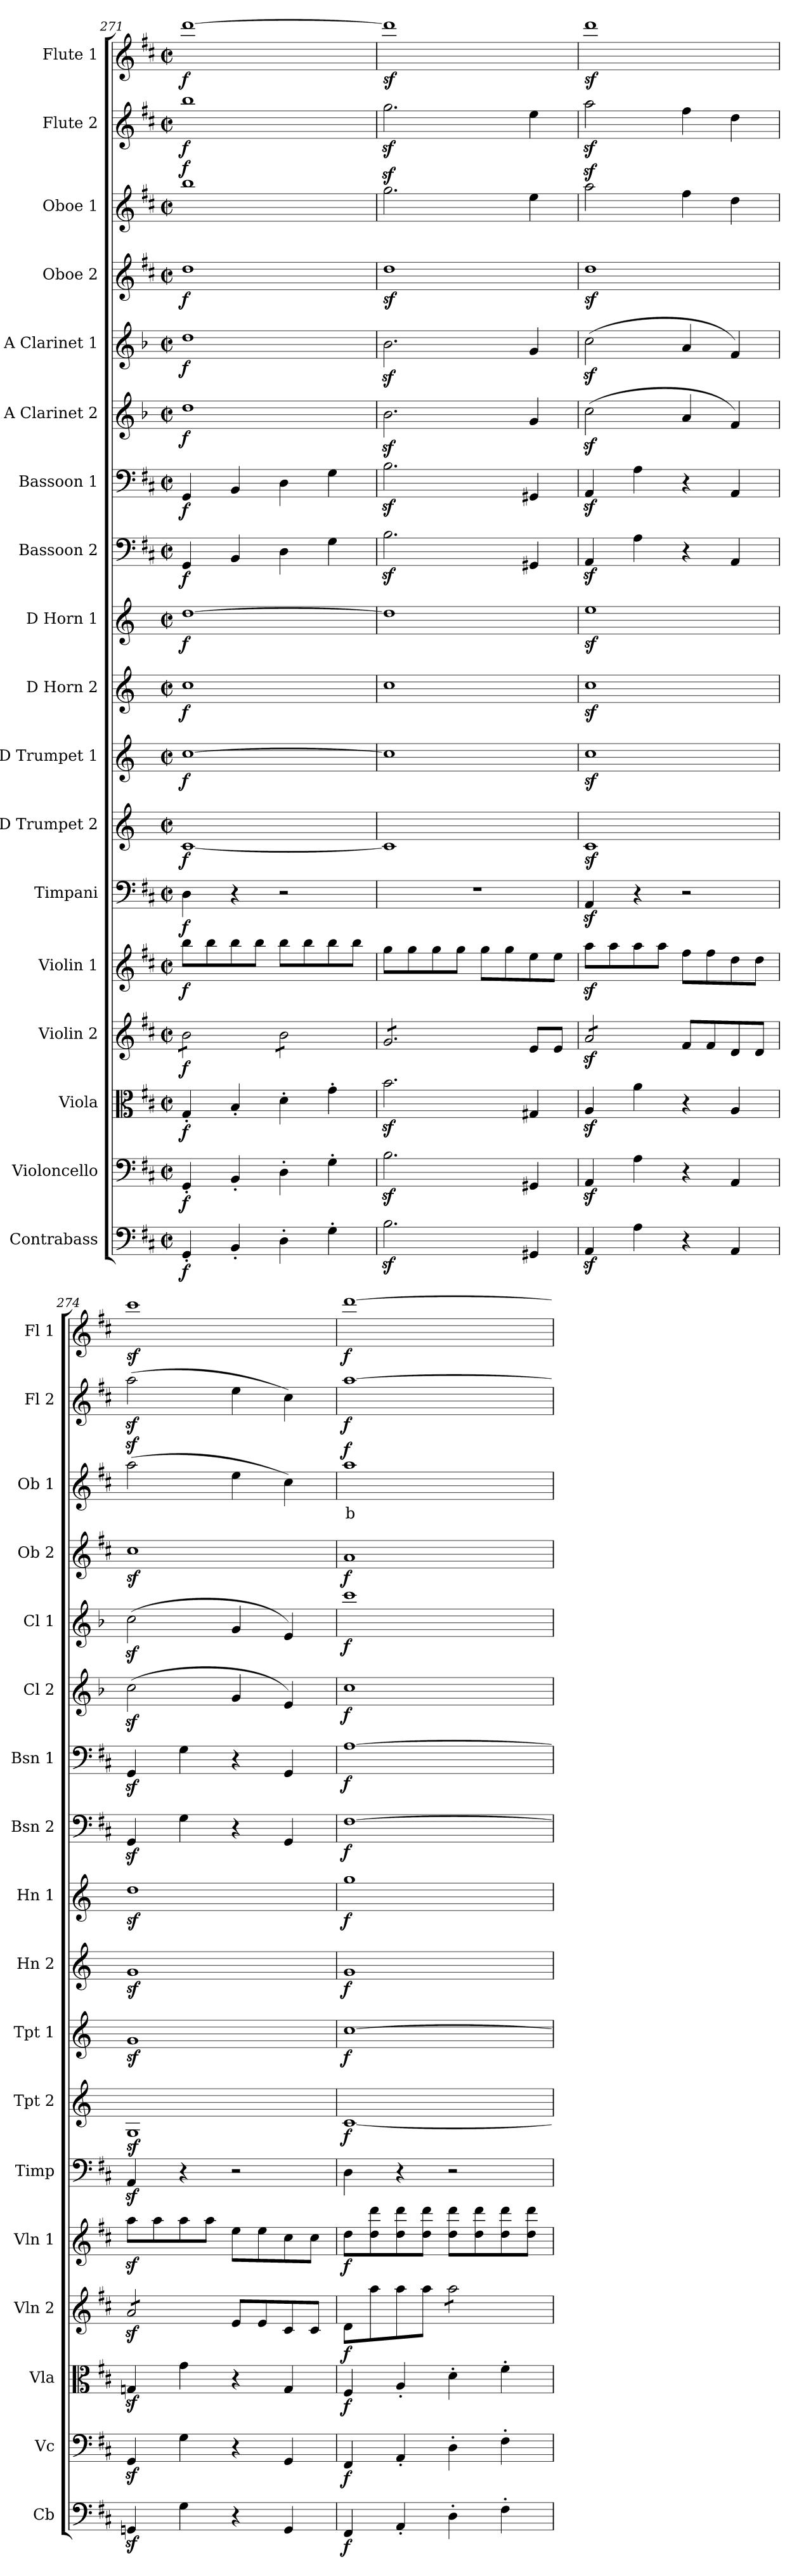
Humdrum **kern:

**kern	**dynam	**kern	**dynam	**kern	**dynam	**kern	**dynam	**kern	**dynam	**kern	**dynam	**kern	**dynam	**kern	**dynam	**kern	**dynam	**kern	**dynam	**kern	**dynam	**kern	**dynam	**kern	**dynam	**kern	**dynam	**kern	**dynam	**kern	**text	**dynam	**kern	**dynam	**kern	**dynam
*part18	*part18	*part17	*part17	*part16	*part16	*part15	*part15	*part14	*part14	*part13	*part13	*part12	*part12	*part11	*part11	*part10	*part10	*part9	*part9	*part8	*part8	*part7	*part7	*part6	*part6	*part5	*part5	*part4	*part4	*part3	*part3	*part3	*part2	*part2	*part1	*part1
*staff18	*staff18	*staff17	*staff17	*staff16	*staff16	*staff15	*staff15	*staff14	*staff14	*staff13	*staff13	*staff12	*staff12	*staff11	*staff11	*staff10	*staff10	*staff9	*staff9	*staff8	*staff8	*staff7	*staff7	*staff6	*staff6	*staff5	*staff5	*staff4	*staff4	*staff3	*staff3	*staff3	*staff2	*staff2	*staff1	*staff1
*I"Contrabass	*	*I"Violoncello	*	*I"Viola	*	*I"Violin 2	*	*I"Violin 1	*	*I"Timpani	*	*I"D Trumpet 2	*	*I"D Trumpet 1	*	*I"D Horn 2	*	*I"D Horn 1	*	*I"Bassoon 2	*	*I"Bassoon 1	*	*I"A Clarinet 2	*	*I"A Clarinet 1	*	*I"Oboe 2	*	*I"Oboe 1	*	*	*I"Flute 2	*	*I"Flute 1	*
*I'Cb	*	*I'Vc	*	*I'Vla	*	*I'Vln 2	*	*I'Vln 1	*	*I'Timp	*	*I'Tpt 2	*	*I'Tpt 1	*	*I'Hn 2	*	*I'Hn 1	*	*I'Bsn 2	*	*I'Bsn 1	*	*I'Cl 2	*	*I'Cl 1	*	*I'Ob 2	*	*I'Ob 1	*	*	*I'Fl 2	*	*I'Fl 1	*
*clefF4	*	*clefF4	*	*clefC3	*	*clefG2	*	*clefG2	*	*clefF4	*	*clefG2	*	*clefG2	*	*clefG2	*	*clefG2	*	*clefF4	*	*clefF4	*	*clefG2	*	*clefG2	*	*clefG2	*	*clefG2	*	*	*clefG2	*	*clefG2	*
*ITrd7c12	*	*	*	*	*	*	*	*	*	*	*	*ITrd-1c-2	*	*ITrd-1c-2	*	*ITrd6c10	*	*ITrd6c10	*	*	*	*	*	*ITrd2c3	*	*ITrd2c3	*	*	*	*	*	*	*	*	*	*
*k[f#c#]	*	*k[f#c#]	*	*k[f#c#]	*	*k[f#c#]	*	*k[f#c#]	*	*k[f#c#]	*	*k[f#c#]	*	*k[f#c#]	*	*k[f#c#]	*	*k[f#c#]	*	*k[f#c#]	*	*k[f#c#]	*	*k[f#c#]	*	*k[f#c#]	*	*k[f#c#]	*	*k[f#c#]	*	*	*k[f#c#]	*	*k[f#c#]	*
*M2/2	*	*M2/2	*	*M2/2	*	*M2/2	*	*M2/2	*	*M2/2	*	*M2/2	*	*M2/2	*	*M2/2	*	*M2/2	*	*M2/2	*	*M2/2	*	*M2/2	*	*M2/2	*	*M2/2	*	*M2/2	*	*	*M2/2	*	*M2/2	*
*met(c|)	*	*met(c|)	*	*met(c|)	*	*met(c|)	*	*met(c|)	*	*met(c|)	*	*met(c|)	*	*met(c|)	*	*met(c|)	*	*met(c|)	*	*met(c|)	*	*met(c|)	*	*met(c|)	*	*met(c|)	*	*met(c|)	*	*met(c|)	*	*	*met(c|)	*	*met(c|)	*
=271	=271	=271	=271	=271	=271	=271	=271	=271	=271	=271	=271	=271	=271	=271	=271	=271	=271	=271	=271	=271	=271	=271	=271	=271	=271	=271	=271	=271	=271	=271	=271	=271	=271	=271	=271	=271
!	!LO:DY:b	!	!LO:DY:b	!	!LO:DY:b	!	!LO:DY:b	!	!LO:DY:b	!	!LO:DY:b	!	!LO:DY:b	!	!LO:DY:b	!	!LO:DY:b	!	!LO:DY:b	!	!LO:DY:b	!	!LO:DY:b	!	!LO:DY:b	!	!LO:DY:b	!	!LO:DY:b	!	!	!LO:DY:b	!	!LO:DY:b	!	!LO:DY:b
*	*	*	*	*	*	*tremolo	*	*	*	*	*	*	*	*	*	*	*	*	*	*	*	*	*	*	*	*	*	*	*	*	*	*	*	*	*	*
4GGG'/	f	4GG'/	f	4G'/	f	8b\L	f	8bb\L	f	4D\	f	[1d	f	[1dd	f	1d	f	[1e	f	4GG/	f	4GG/	f	1b	f	1b	f	1dd	f	1bb	.	f	1bb	f	[1ddd	f
.	.	.	.	.	.	8b\	.	8bb\	.	.	.	.	.	.	.	.	.	.	.	.	.	.	.	.	.	.	.	.	.	.	.	.	.	.	.	.
4BBB'/	.	4BB'/	.	4B'/	.	8b\	.	8bb\	.	4r	.	.	.	.	.	.	.	.	.	4BB/	.	4BB/	.	.	.	.	.	.	.	.	.	.	.	.	.	.
.	.	.	.	.	.	8b\J	.	8bb\J	.	.	.	.	.	.	.	.	.	.	.	.	.	.	.	.	.	.	.	.	.	.	.	.	.	.	.	.
4DD'\	.	4D'\	.	4d'\	.	8b\L	.	8bb\L	.	2r	.	.	.	.	.	.	.	.	.	4D\	.	4D\	.	.	.	.	.	.	.	.	.	.	.	.	.	.
.	.	.	.	.	.	8b\	.	8bb\	.	.	.	.	.	.	.	.	.	.	.	.	.	.	.	.	.	.	.	.	.	.	.	.	.	.	.	.
4GG'\	.	4G'\	.	4g'\	.	8b\	.	8bb\	.	.	.	.	.	.	.	.	.	.	.	4G\	.	4G\	.	.	.	.	.	.	.	.	.	.	.	.	.	.
.	.	.	.	.	.	8b\J	.	8bb\J	.	.	.	.	.	.	.	.	.	.	.	.	.	.	.	.	.	.	.	.	.	.	.	.	.	.	.	.
=272	=272	=272	=272	=272	=272	=272	=272	=272	=272	=272	=272	=272	=272	=272	=272	=272	=272	=272	=272	=272	=272	=272	=272	=272	=272	=272	=272	=272	=272	=272	=272	=272	=272	=272	=272	=272
2.BBz<\	.	2.Bz<\	.	2.bz<\	.	8g/L	.	8gg\L	.	1r	.	1d]	.	1dd]	.	1d	.	1e]	.	2.Bz<\	.	2.Bz<\	.	2.gz<\	.	2.gz<\	.	1ddz<	.	2.ggz<\	.	.	2.ggz<\	.	1dddz<]	.
.	.	.	.	.	.	8g/	.	8gg\	.	.	.	.	.	.	.	.	.	.	.	.	.	.	.	.	.	.	.	.	.	.	.	.	.	.	.	.
.	.	.	.	.	.	8g/	.	8gg\	.	.	.	.	.	.	.	.	.	.	.	.	.	.	.	.	.	.	.	.	.	.	.	.	.	.	.	.
.	.	.	.	.	.	8g/	.	8gg\J	.	.	.	.	.	.	.	.	.	.	.	.	.	.	.	.	.	.	.	.	.	.	.	.	.	.	.	.
.	.	.	.	.	.	8g/	.	8gg\L	.	.	.	.	.	.	.	.	.	.	.	.	.	.	.	.	.	.	.	.	.	.	.	.	.	.	.	.
.	.	.	.	.	.	8g/J	.	8gg\	.	.	.	.	.	.	.	.	.	.	.	.	.	.	.	.	.	.	.	.	.	.	.	.	.	.	.	.
*	*	*	*	*	*	*Xtremolo	*	*	*	*	*	*	*	*	*	*	*	*	*	*	*	*	*	*	*	*	*	*	*	*	*	*	*	*	*	*
4GGG#X/	.	4GG#X/	.	4G#X/	.	8e/L	.	8ee\	.	.	.	.	.	.	.	.	.	.	.	4GG#X/	.	4GG#X/	.	4e/	.	4e/	.	.	.	4ee\	.	.	4ee\	.	.	.
.	.	.	.	.	.	8e/J	.	8ee\J	.	.	.	.	.	.	.	.	.	.	.	.	.	.	.	.	.	.	.	.	.	.	.	.	.	.	.	.
=273	=273	=273	=273	=273	=273	=273	=273	=273	=273	=273	=273	=273	=273	=273	=273	=273	=273	=273	=273	=273	=273	=273	=273	=273	=273	=273	=273	=273	=273	=273	=273	=273	=273	=273	=273	=273
*	*	*	*	*	*	*tremolo	*	*	*	*	*	*	*	*	*	*	*	*	*	*	*	*	*	*	*	*	*	*	*	*	*	*	*	*	*	*
4AAAz</	.	4AAz</	.	4Az</	.	8az</L	.	8aaz<\L	.	4AAz</	.	1dz<	.	1ddz<	.	1dz<	.	1f#z<	.	4AAz</	.	4AAz</	.	(2az<\	.	(2az<\	.	1ddz<	.	2aaz<\	.	.	2aaz<\	.	1dddz<	.
.	.	.	.	.	.	8az</	.	8aa\	.	.	.	.	.	.	.	.	.	.	.	.	.	.	.	.	.	.	.	.	.	.	.	.	.	.	.	.
4AA\	.	4A\	.	4a\	.	8az</	.	8aa\	.	4r	.	.	.	.	.	.	.	.	.	4A\	.	4A\	.	.	.	.	.	.	.	.	.	.	.	.	.	.
.	.	.	.	.	.	8az</J	.	8aa\J	.	.	.	.	.	.	.	.	.	.	.	.	.	.	.	.	.	.	.	.	.	.	.	.	.	.	.	.
*	*	*	*	*	*	*Xtremolo	*	*	*	*	*	*	*	*	*	*	*	*	*	*	*	*	*	*	*	*	*	*	*	*	*	*	*	*	*	*
4r	.	4r	.	4r	.	8f#/L	.	8ff#\L	.	2r	.	.	.	.	.	.	.	.	.	4r	.	4r	.	4f#/	.	4f#/	.	.	.	4ff#\	.	.	4ff#\	.	.	.
.	.	.	.	.	.	8f#/	.	8ff#\	.	.	.	.	.	.	.	.	.	.	.	.	.	.	.	.	.	.	.	.	.	.	.	.	.	.	.	.
4AAA/	.	4AA/	.	4A/	.	8d/	.	8dd\	.	.	.	.	.	.	.	.	.	.	.	4AA/	.	4AA/	.	4d/)	.	4d/)	.	.	.	4dd\	.	.	4dd\	.	.	.
.	.	.	.	.	.	8d/J	.	8dd\J	.	.	.	.	.	.	.	.	.	.	.	.	.	.	.	.	.	.	.	.	.	.	.	.	.	.	.	.
=274	=274	=274	=274	=274	=274	=274	=274	=274	=274	=274	=274	=274	=274	=274	=274	=274	=274	=274	=274	=274	=274	=274	=274	=274	=274	=274	=274	=274	=274	=274	=274	=274	=274	=274	=274	=274
*	*	*	*	*	*	*tremolo	*	*	*	*	*	*	*	*	*	*	*	*	*	*	*	*	*	*	*	*	*	*	*	*	*	*	*	*	*	*
4GGGnz</	.	4GGz</	.	4Gnz</	.	8az</L	.	8aaz<\L	.	4AAz</	.	1Az<	.	1az<	.	1Az<	.	1ez<	.	4GGz</	.	4GGz</	.	(2az<\	.	(2az<\	.	1cc#z<	.	(2aaz<\	.	.	(2aaz<\	.	1ccc#z<	.
.	.	.	.	.	.	8az</	.	8aa\	.	.	.	.	.	.	.	.	.	.	.	.	.	.	.	.	.	.	.	.	.	.	.	.	.	.	.	.
4GG\	.	4G\	.	4g\	.	8az</	.	8aa\	.	4r	.	.	.	.	.	.	.	.	.	4G\	.	4G\	.	.	.	.	.	.	.	.	.	.	.	.	.	.
.	.	.	.	.	.	8az</J	.	8aa\J	.	.	.	.	.	.	.	.	.	.	.	.	.	.	.	.	.	.	.	.	.	.	.	.	.	.	.	.
*	*	*	*	*	*	*Xtremolo	*	*	*	*	*	*	*	*	*	*	*	*	*	*	*	*	*	*	*	*	*	*	*	*	*	*	*	*	*	*
4r	.	4r	.	4r	.	8e/L	.	8ee\L	.	2r	.	.	.	.	.	.	.	.	.	4r	.	4r	.	4e/	.	4e/	.	.	.	4ee\	.	.	4ee\	.	.	.
.	.	.	.	.	.	8e/	.	8ee\	.	.	.	.	.	.	.	.	.	.	.	.	.	.	.	.	.	.	.	.	.	.	.	.	.	.	.	.
4GGG/	.	4GG/	.	4G/	.	8c#/	.	8cc#\	.	.	.	.	.	.	.	.	.	.	.	4GG/	.	4GG/	.	4c#/)	.	4c#/)	.	.	.	4cc#\)	.	.	4cc#\)	.	.	.
.	.	.	.	.	.	8c#/J	.	8cc#\J	.	.	.	.	.	.	.	.	.	.	.	.	.	.	.	.	.	.	.	.	.	.	.	.	.	.	.	.
=275	=275	=275	=275	=275	=275	=275	=275	=275	=275	=275	=275	=275	=275	=275	=275	=275	=275	=275	=275	=275	=275	=275	=275	=275	=275	=275	=275	=275	=275	=275	=275	=275	=275	=275	=275	=275
!	!LO:DY:b	!	!LO:DY:b	!	!LO:DY:b	!	!LO:DY:b	!	!LO:DY:b	!	!	!	!LO:DY:b	!	!LO:DY:b	!	!LO:DY:b	!	!LO:DY:b	!	!LO:DY:b	!	!LO:DY:b	!	!LO:DY:b	!	!LO:DY:b	!	!LO:DY:b	!	!LO:LY:b:color=#FF0000	!LO:DY:b	!	!LO:DY:b	!	!LO:DY:b
4FFF#/	f	4FF#/	f	4F#/	f	8d\L	f	8dd\L	f	4D\	.	[1d	f	[1dd	f	1A	f	1a	f	[1F#	f	[1A	f	1a	f	1aa	f	1a	f	1aa	b	f	[1aa	f	[1ddd	f
.	.	.	.	.	.	8aa\	.	8dd\ 8ddd\	.	.	.	.	.	.	.	.	.	.	.	.	.	.	.	.	.	.	.	.	.	.	.	.	.	.	.	.
4AAA'/	.	4AA'/	.	4A'/	.	8aa\	.	8dd\ 8ddd\	.	4r	.	.	.	.	.	.	.	.	.	.	.	.	.	.	.	.	.	.	.	.	.	.	.	.	.	.
.	.	.	.	.	.	8aa\J	.	8dd\ 8ddd\J	.	.	.	.	.	.	.	.	.	.	.	.	.	.	.	.	.	.	.	.	.	.	.	.	.	.	.	.
*	*	*	*	*	*	*tremolo	*	*	*	*	*	*	*	*	*	*	*	*	*	*	*	*	*	*	*	*	*	*	*	*	*	*	*	*	*	*
4DD'\	.	4D'\	.	4d'\	.	8aa\L	.	8dd\ 8ddd\L	.	2r	.	.	.	.	.	.	.	.	.	.	.	.	.	.	.	.	.	.	.	.	.	.	.	.	.	.
.	.	.	.	.	.	8aa\	.	8dd\ 8ddd\	.	.	.	.	.	.	.	.	.	.	.	.	.	.	.	.	.	.	.	.	.	.	.	.	.	.	.	.
4FF#'\	.	4F#'\	.	4f#'\	.	8aa\	.	8dd\ 8ddd\	.	.	.	.	.	.	.	.	.	.	.	.	.	.	.	.	.	.	.	.	.	.	.	.	.	.	.	.
.	.	.	.	.	.	8aa\J	.	8dd\ 8ddd\J	.	.	.	.	.	.	.	.	.	.	.	.	.	.	.	.	.	.	.	.	.	.	.	.	.	.	.	.
*	*	*	*	*	*	*Xtremolo	*	*	*	*	*	*	*	*	*	*	*	*	*	*	*	*	*	*	*	*	*	*	*	*	*	*	*	*	*	*
=	=	=	=	=	=	=	=	=	=	=	=	=	=	=	=	=	=	=	=	=	=	=	=	=	=	=	=	=	=	=	=	=	=	=	=	=
*-	*-	*-	*-	*-	*-	*-	*-	*-	*-	*-	*-	*-	*-	*-	*-	*-	*-	*-	*-	*-	*-	*-	*-	*-	*-	*-	*-	*-	*-	*-	*-	*-	*-	*-	*-	*-
